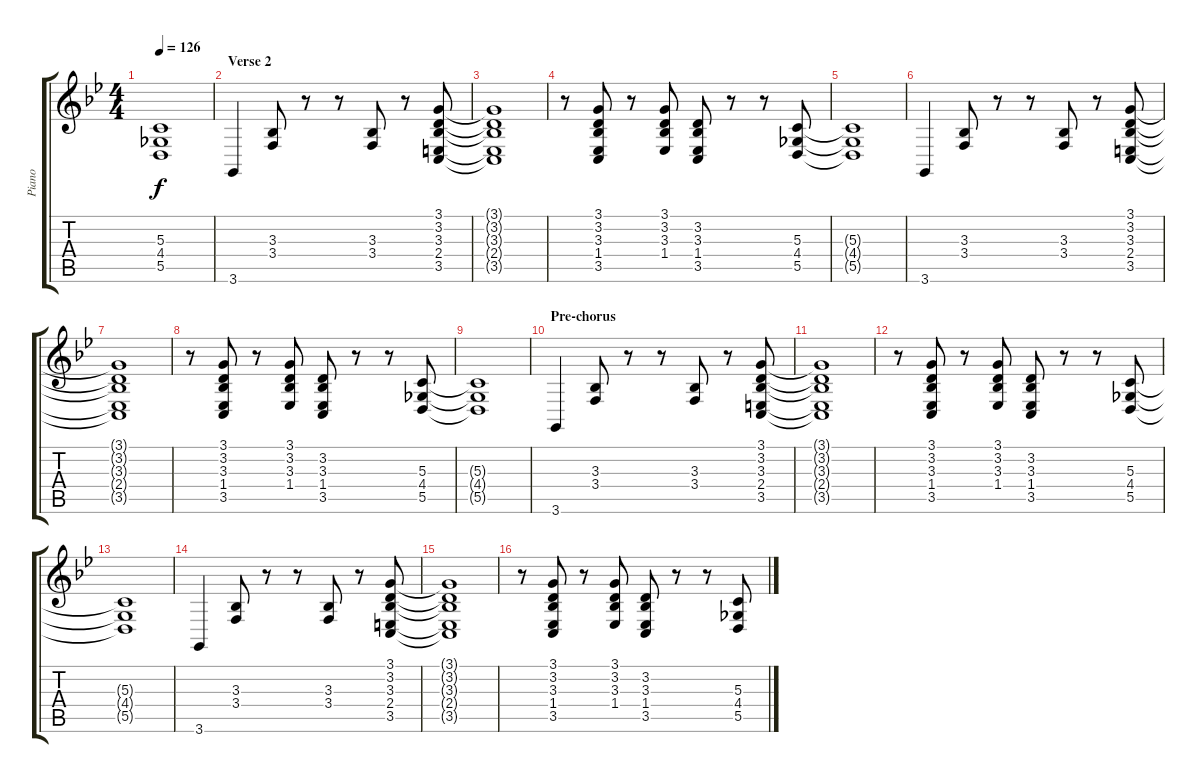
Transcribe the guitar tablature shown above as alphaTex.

\track ("Piano" "Piano") {instrument electricgrandpiano}
\staff {score tabs}
\tuning (E4 B3 G3 D3 A2 E2) {hide}
\ts (4 4)
\tempo 126
\clef g2
\ks bb
(5.3{t} 4.4{t} 5.5{t}).1{dy f} |
\section ("" "Verse 2")
3.6.4 (3.3 3.4).8 r.8 r.8 (3.3 3.4).8 r.8 (3.1 3.2 3.3 2.4 3.5).8 |
(3.1{t} 3.2{t} 3.3{t} 2.4{t} 3.5{t}).1 |
r.8 (3.1 3.2 3.3 1.4 3.5).8 r.8 (3.1 3.2 3.3 1.4).8 (3.2 3.3 1.4 3.5).8 r.8 r.8 (5.3 4.4 5.5).8 |
(5.3{t} 4.4{t} 5.5{t}).1 |
3.6.4 (3.3 3.4).8 r.8 r.8 (3.3 3.4).8 r.8 (3.1 3.2 3.3 2.4 3.5).8 |
(3.1{t} 3.2{t} 3.3{t} 2.4{t} 3.5{t}).1 |
r.8 (3.1 3.2 3.3 1.4 3.5).8 r.8 (3.1 3.2 3.3 1.4).8 (3.2 3.3 1.4 3.5).8 r.8 r.8 (5.3 4.4 5.5).8 |
(5.3{t} 4.4{t} 5.5{t}).1 |
\section ("" "Pre-chorus")
3.6.4 (3.3 3.4).8 r.8 r.8 (3.3 3.4).8 r.8 (3.1 3.2 3.3 2.4 3.5).8 |
(3.1{t} 3.2{t} 3.3{t} 2.4{t} 3.5{t}).1 |
r.8 (3.1 3.2 3.3 1.4 3.5).8 r.8 (3.1 3.2 3.3 1.4).8 (3.2 3.3 1.4 3.5).8 r.8 r.8 (5.3 4.4 5.5).8 |
(5.3{t} 4.4{t} 5.5{t}).1 |
3.6.4 (3.3 3.4).8 r.8 r.8 (3.3 3.4).8 r.8 (3.1 3.2 3.3 2.4 3.5).8 |
(3.1{t} 3.2{t} 3.3{t} 2.4{t} 3.5{t}).1 |
r.8 (3.1 3.2 3.3 1.4 3.5).8 r.8 (3.1 3.2 3.3 1.4).8 (3.2 3.3 1.4 3.5).8 r.8 r.8 (5.3 4.4 5.5).8
